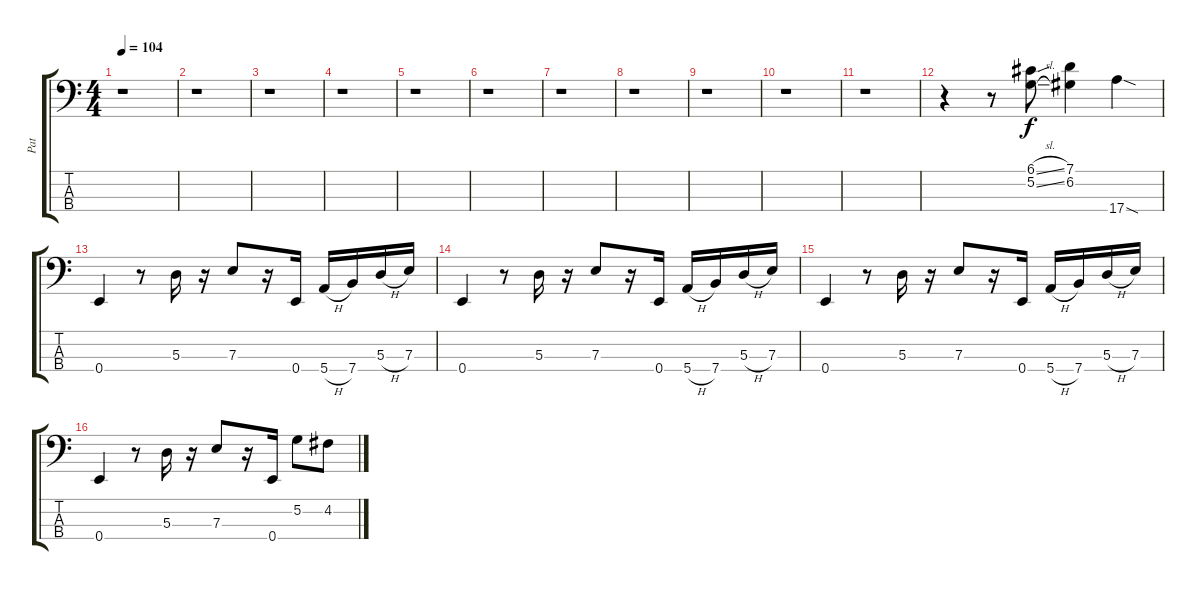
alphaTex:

\track ("Pat" "Pat") {instrument electricbasspick}
\staff {score tabs}
\tuning (G2 D2 A1 E1) {hide}
\ts (4 4)
\tempo 104
\clef f4
\ks c
r.1{dy f instrument electricbasspick} |
r.1 |
r.1 |
r.1 |
r.1 |
r.1 |
r.1 |
r.1 |
r.1 |
r.1 |
r.1 |
r.4 r.8 (6.1{sl} 5.2{sl}).8 (7.1 6.2).4 17.4{sod}.4 |
0.4.4 r.8 5.3.16 r.16 7.3.8 r.16 0.4.16 5.4{h}.16 7.4.16 5.3{h}.16 7.3.16 |
0.4.4 r.8 5.3.16 r.16 7.3.8 r.16 0.4.16 5.4{h}.16 7.4.16 5.3{h}.16 7.3.16 |
0.4.4 r.8 5.3.16 r.16 7.3.8 r.16 0.4.16 5.4{h}.16 7.4.16 5.3{h}.16 7.3.16 |
0.4.4 r.8 5.3.16 r.16 7.3.8 r.16 0.4.16 5.2.8 4.2.8
